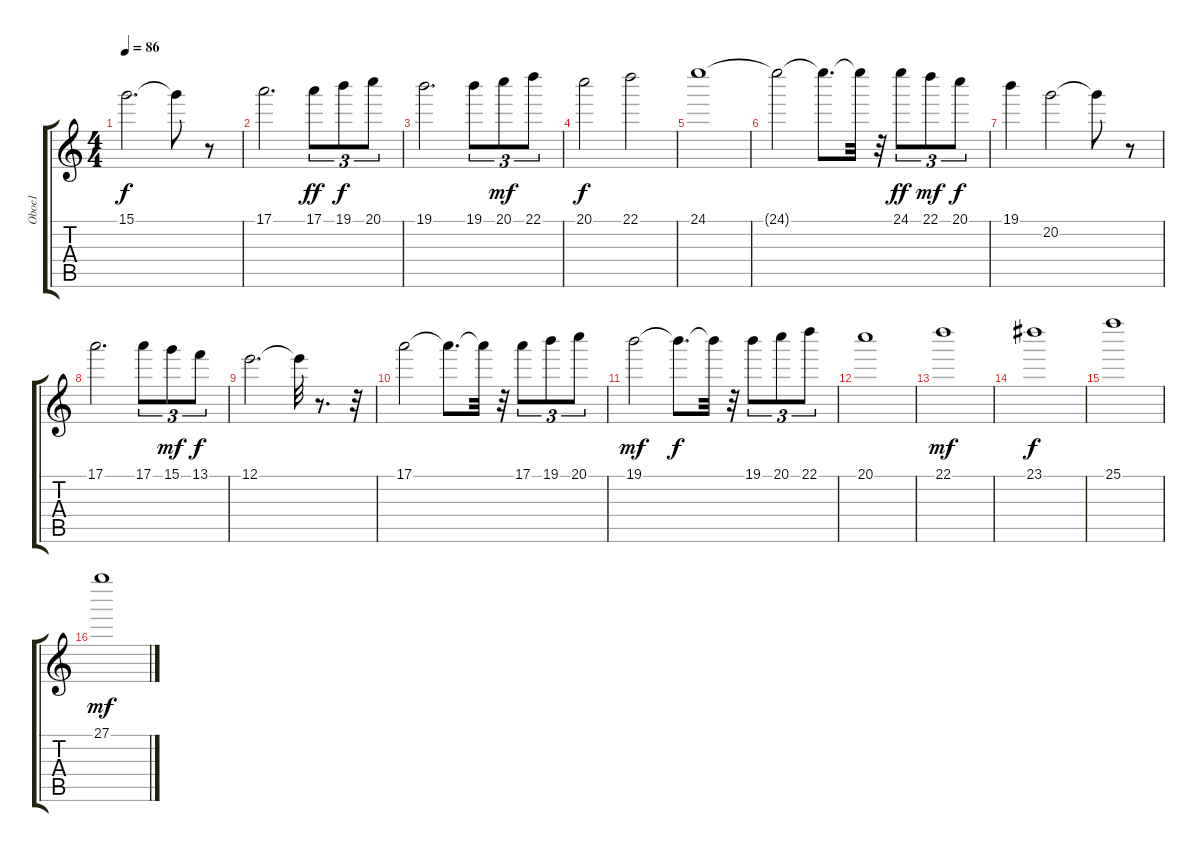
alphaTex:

\track ("Oboe1" "Oboe1") {instrument distortionguitar}
\staff {score tabs}
\tuning (E4 B3 G3 D3 A2 E2) {hide}
\ts (4 4)
\tempo 86
\clef g2
\ks c
15.1.2{d dy f} 15.1{t}.8 r.8 |
17.1.2{d} 17.1.8{tu (3 2) dy ff} 19.1.8{tu (3 2) dy f} 20.1.8{tu (3 2)} |
19.1.2{d} 19.1.8{tu (3 2)} 20.1.8{tu (3 2) dy mf} 22.1.8{tu (3 2)} |
20.1.2{dy f} 22.1.2 |
24.1.1 |
24.1{t}.2 24.1{t}.8{d} 24.1{t}.32 r.32 24.1.8{tu (3 2) dy ff} 22.1.8{tu (3 2) dy mf} 20.1.8{tu (3 2) dy f} |
19.1.4 20.2.2 20.2{t}.8 r.8 |
17.1.2{d} 17.1.8{tu (3 2)} 15.1.8{tu (3 2) dy mf} 13.1.8{tu (3 2) dy f} |
12.1.2{d} 12.1{t}.32 r.8{d} r.32 |
17.1.2 17.1{t}.8{d} 17.1{t}.32 r.32 17.1.8{tu (3 2)} 19.1.8{tu (3 2)} 20.1.8{tu (3 2)} |
19.1.2{dy mf} 19.1{t}.8{d dy f} 19.1{t}.32 r.32 19.1.8{tu (3 2)} 20.1.8{tu (3 2)} 22.1.8{tu (3 2)} |
20.1.1 |
22.1.1{dy mf} |
23.1.1{dy f} |
25.1.1 |
27.1.1{dy mf}
